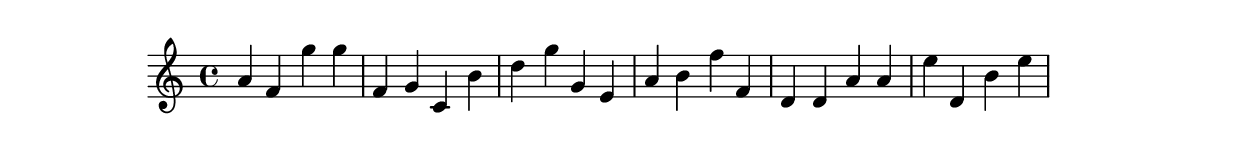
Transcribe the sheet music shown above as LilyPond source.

%% DO NOT EDIT this file manually; it is automatically
%% generated from LSR http://lsr.dsi.unimi.it
%% Make any changes in LSR itself, or in Documentation/snippets/new/ ,
%% and then run scripts/auxiliar/makelsr.py
%%
%% This file is in the public domain.
\version "2.15.43"

\header {
  lsrtags = "pitches, really-cool, scheme-language"

  texidoc = "
This Scheme-based snippet generates 24 random notes (or as many as
required), based on the current time (or any randomish number specified
instead, in order to obtain the same random notes each time): i.e., to
get different random note patterns, just change this number.

"
  doctitle = "Generating random notes"
} % begin verbatim


\score {
  {
    $(let ((random-state (seed->random-state (current-time))))
       (make-sequential-music
         (map (lambda (x)
                (let ((idx (random 12 random-state)))
                  (make-event-chord
                   (list
                    (make-music 'NoteEvent
                                'duration (ly:make-duration 2 0 1 1)
                                'pitch (ly:make-pitch
                                        (quotient idx 7)
                                        (remainder idx 7)
                                        0))))))
              (make-list 24))))
  }
}
